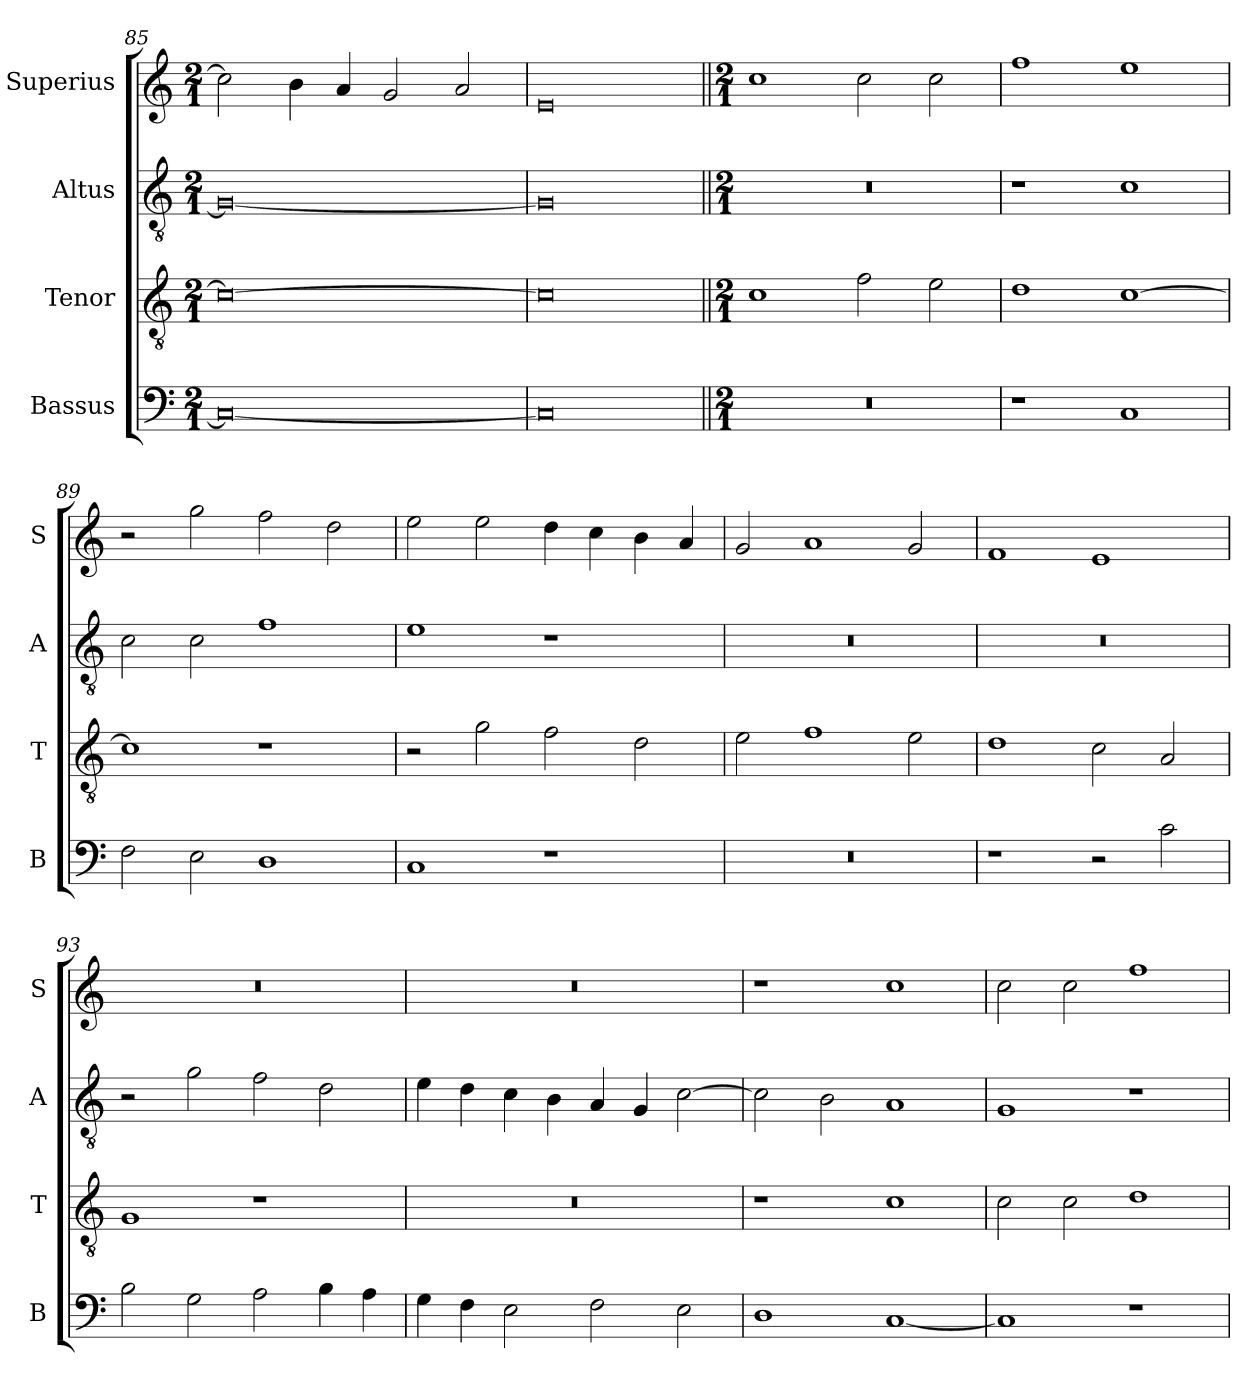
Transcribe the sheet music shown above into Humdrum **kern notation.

**kern	**kern	**kern	**kern
*part4	*part3	*part2	*part1
*staff4	*staff3	*staff2	*staff1
*I"Bassus	*I"Tenor	*I"Altus	*I"Superius
*I'B	*I'T	*I'A	*I'S
*clefF4	*clefGv2	*clefGv2	*clefG2
*k[]	*k[]	*k[]	*k[]
*M2/1	*M2/1	*M2/1	*M2/1
=85	=85	=85	=85
0C_	0c_	0G_	2cc\]
.	.	.	4b\
.	.	.	4a/
.	.	.	2g/
.	.	.	2a/
=86	=86	=86	=86
0C]	0c]	0G]	0e
!!LO:LB:g=z
=87||	=87||	=87||	=87||
*M2/1	*M2/1	*M2/1	*M2/1
0r	1c	0r	1cc
.	2f\	.	2cc\
.	2e\	.	2cc\
=88	=88	=88	=88
1r	1d	1r	1ff
1C	[1c	1c	1ee
=89	=89	=89	=89
2F\	1c]	2c\	2r
2E\	.	2c\	2gg\
1D	1r	1f	2ff\
.	.	.	2dd\
=90	=90	=90	=90
1C	2r	1e	2ee\
.	2g\	.	2ee\
1r	2f\	1r	4dd\
.	.	.	4cc\
.	2d\	.	4b\
.	.	.	4a/
=91	=91	=91	=91
0r	2e\	0r	2g/
.	1f	.	1a
.	2e\	.	2g/
=92	=92	=92	=92
1r	1d	0r	1f
2r	2c\	.	1e
2c\	2A/	.	.
=93	=93	=93	=93
2B\	1G	2r	0r
2G\	.	2g\	.
2A\	1r	2f\	.
4B\	.	2d\	.
4A\	.	.	.
=94	=94	=94	=94
4G\	0r	4e\	0r
4F\	.	4d\	.
2E\	.	4c\	.
.	.	4B\	.
2F\	.	4A/	.
.	.	4G/	.
2E\	.	[2c\	.
=95	=95	=95	=95
1D	1r	2c\]	1r
.	.	2B\	.
[1C	1c	1A	1cc
=96	=96	=96	=96
1C]	2c\	1G	2cc\
.	2c\	.	2cc\
1r	1d	1r	1ff
=	=	=	=
*-	*-	*-	*-
